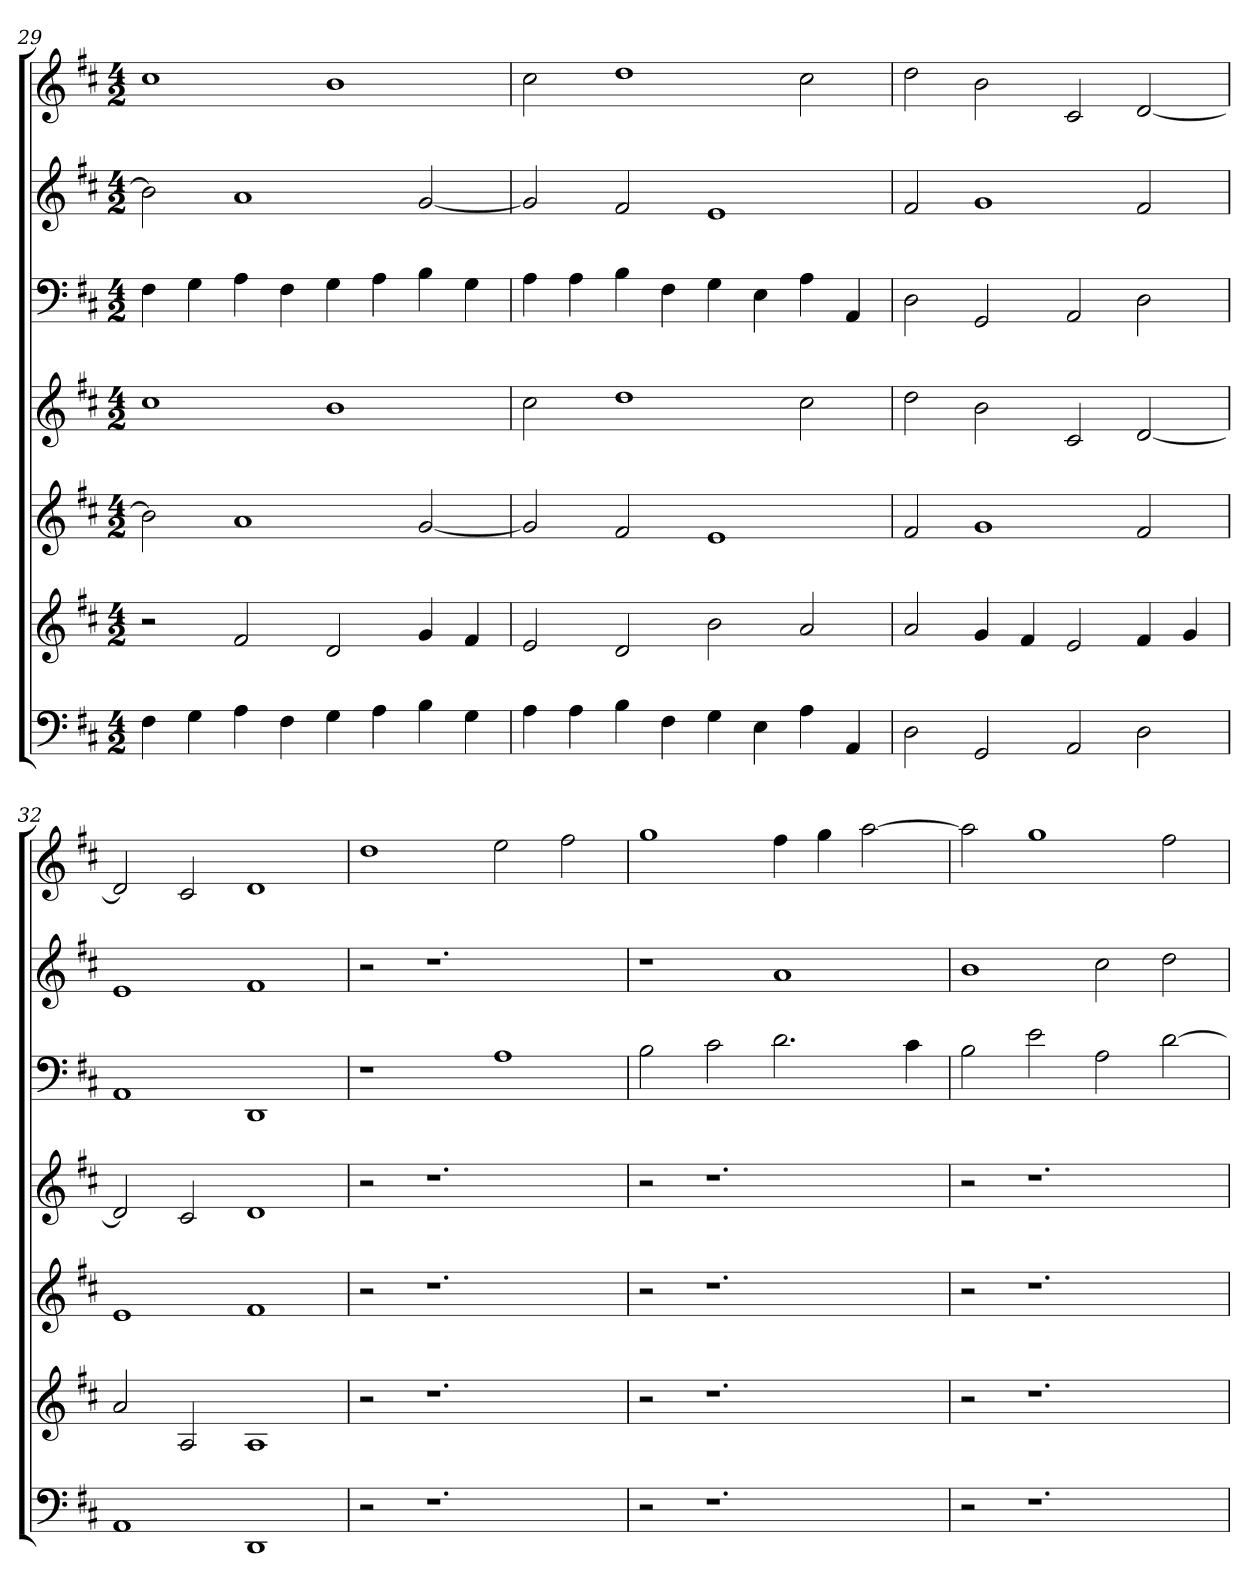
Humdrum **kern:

**kern	**kern	**kern	**kern	**kern	**kern	**kern
*part7	*part6	*part5	*part4	*part3	*part2	*part1
*staff7	*staff6	*staff5	*staff4	*staff3	*staff2	*staff1
*k[f#c#]	*k[f#c#]	*k[f#c#]	*k[f#c#]	*k[f#c#]	*k[f#c#]	*k[f#c#]
*D:	*D:	*D:	*D:	*D:	*D:	*D:
*M4/2	*M4/2	*M4/2	*M4/2	*M4/2	*M4/2	*M4/2
=29	=29	=29	=29	=29	=29	=29
4F#	2r	2b]	1cc#	4F#	2b]	1cc#
4G	.	.	.	4G	.	.
4A	2f#	1a	.	4A	1a	.
4F#	.	.	.	4F#	.	.
4G	2d	.	1b	4G	.	1b
4A	.	.	.	4A	.	.
4B	4g	[2g	.	4B	[2g	.
4G	4f#	.	.	4G	.	.
=30	=30	=30	=30	=30	=30	=30
4A	2e	2g]	2cc#	4A	2g]	2cc#
4A	.	.	.	4A	.	.
4B	2d	2f#	1dd	4B	2f#	1dd
4F#	.	.	.	4F#	.	.
4G	2b	1e	.	4G	1e	.
4E	.	.	.	4E	.	.
4A	2a	.	2cc#	4A	.	2cc#
4AA	.	.	.	4AA	.	.
=31	=31	=31	=31	=31	=31	=31
2D	2a	2f#	2dd	2D	2f#	2dd
2GG	4g	1g	2b	2GG	1g	2b
.	4f#	.	.	.	.	.
2AA	2e	.	2c#	2AA	.	2c#
2D	4f#	2f#	[2d	2D	2f#	[2d
.	4g	.	.	.	.	.
=32	=32	=32	=32	=32	=32	=32
1AA	2a	1e	2d]	1AA	1e	2d]
.	2A	.	2c#	.	.	2c#
1DD	1A	1f#	1d	1DD	1f#	1d
=33	=33	=33	=33	=33	=33	=33
2r	2r	2r	2r	1r	2r	1dd
1.r	1.r	1.r	1.r	.	1.r	.
.	.	.	.	1A	.	2ee
.	.	.	.	.	.	2ff#
=34	=34	=34	=34	=34	=34	=34
2r	2r	2r	2r	2B	1r	1gg
1.r	1.r	1.r	1.r	2c#	.	.
.	.	.	.	2.d	1a	4ff#
.	.	.	.	.	.	4gg
.	.	.	.	.	.	[2aa
.	.	.	.	4c#	.	.
=35	=35	=35	=35	=35	=35	=35
2r	2r	2r	2r	2B	1b	2aa]
1.r	1.r	1.r	1.r	2e	.	1gg
.	.	.	.	2A	2cc#	.
.	.	.	.	[2d	2dd	2ff#
=	=	=	=	=	=	=
*-	*-	*-	*-	*-	*-	*-
